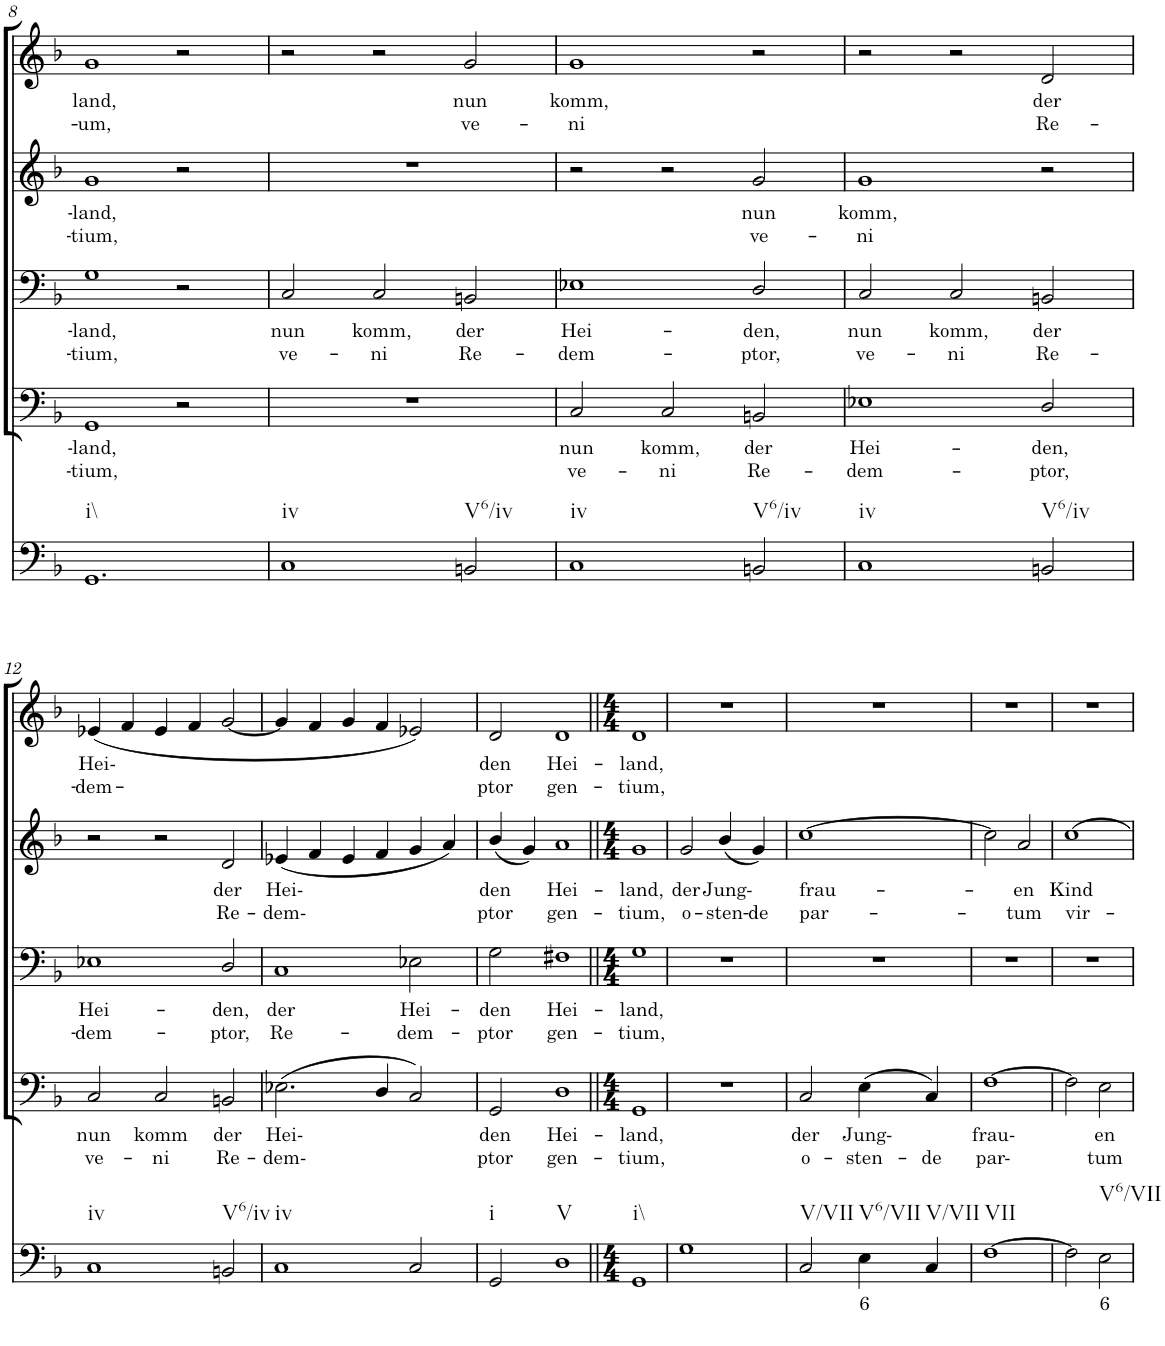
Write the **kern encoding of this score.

**kern	**text	**kern	**text	**text	**kern	**text	**text	**kern	**text	**text	**kern	**text	**text
*part5	*part5	*part4	*part4	*part4	*part3	*part3	*part3	*part2	*part2	*part2	*part1	*part1	*part1
*staff5	*staff5	*staff4	*staff4	*staff4	*staff3	*staff3	*staff3	*staff2	*staff2	*staff2	*staff1	*staff1	*staff1
*I"Continuo	*	*I"Bass II	*	*	*I"Bass I	*	*	*I"Soprano II	*	*	*I"Soprano I	*	*
!!LO:PB:g=z
*clefF4	*	*clefF4	*	*	*clefF4	*	*	*clefG2	*	*	*clefG2	*	*
*k[b-]	*	*k[b-]	*	*	*k[b-]	*	*	*k[b-]	*	*	*k[b-]	*	*
*M3/2	*	*M3/2	*	*	*M3/2	*	*	*M3/2	*	*	*M3/2	*	*
=8	=8	=8	=8	=8	=8	=8	=8	=8	=8	=8	=8	=8	=8
!LO:TX:b:t=i\\	!	!	!	!	!	!	!	!	!	!	!	!	!
!	!	!	!LO:LY:b	!LO:LY:b	!	!LO:LY:b	!LO:LY:b	!	!LO:LY:b	!LO:LY:b	!	!LO:LY:b	!LO:LY:b
1.GG	.	1GG	land,	tium,	1G	land,	tium,	1g	land,	tium,	1g	land,	um,
.	.	2r	.	.	2r	.	.	2r	.	.	2r	.	.
=9	=9	=9	=9	=9	=9	=9	=9	=9	=9	=9	=9	=9	=9
!LO:TX:b:t=iv	!	!	!	!	!	!	!	!	!	!	!	!	!
!	!	!	!	!	!	!LO:LY:b	!LO:LY:b	!	!	!	!	!	!
1C	.	1.r	.	.	2C/	nun	ve-	1.r	.	.	2r	.	.
!	!	!	!	!	!	!LO:LY:b	!LO:LY:b	!	!	!	!	!	!
.	.	.	.	.	2C/	komm,	ni	.	.	.	2r	.	.
!LO:TX:b:t=V6/iv	!	!	!	!	!	!	!	!	!	!	!	!	!
!	!	!	!	!	!	!LO:LY:b	!LO:LY:b	!	!	!	!	!LO:LY:b	!LO:LY:b
2BBn/	.	.	.	.	2BBn/	der	Re-	.	.	.	2g/	nun	ve-
=10	=10	=10	=10	=10	=10	=10	=10	=10	=10	=10	=10	=10	=10
!LO:TX:b:t=iv	!	!	!	!	!	!	!	!	!	!	!	!	!
!	!	!	!LO:LY:b	!LO:LY:b	!	!LO:LY:b	!LO:LY:b	!	!	!	!	!LO:LY:b	!LO:LY:b
1C	.	2C/	nun	ve-	1E-X	Hei-	dem-	2r	.	.	1g	komm,	ni
!	!	!	!LO:LY:b	!LO:LY:b	!	!	!	!	!	!	!	!	!
.	.	2C/	komm,	ni	.	.	.	2r	.	.	.	.	.
!LO:TX:b:t=V6/iv	!	!	!	!	!	!	!	!	!	!	!	!	!
!	!	!	!LO:LY:b	!LO:LY:b	!	!LO:LY:b	!LO:LY:b	!	!LO:LY:b	!LO:LY:b	!	!	!
2BBn/	.	2BBn/	der	Re-	2D/	den,	ptor,	2g/	nun	ve-	2r	.	.
=11	=11	=11	=11	=11	=11	=11	=11	=11	=11	=11	=11	=11	=11
!LO:TX:b:t=iv	!	!	!	!	!	!	!	!	!	!	!	!	!
!	!	!	!LO:LY:b	!LO:LY:b	!	!LO:LY:b	!LO:LY:b	!	!LO:LY:b	!LO:LY:b	!	!	!
1C	.	1E-X	Hei-	dem-	2C/	nun	ve-	1g	komm,	ni	2r	.	.
!	!	!	!	!	!	!LO:LY:b	!LO:LY:b	!	!	!	!	!	!
.	.	.	.	.	2C/	komm,	ni	.	.	.	2r	.	.
!LO:TX:b:t=V6/iv	!	!	!	!	!	!	!	!	!	!	!	!	!
!	!	!	!LO:LY:b	!LO:LY:b	!	!LO:LY:b	!LO:LY:b	!	!	!	!	!LO:LY:b	!LO:LY:b
2BBn/	.	2D/	den,	ptor,	2BBn/	der	Re-	2r	.	.	2d/	der	Re-
!!LO:LB:g=z
=12	=12	=12	=12	=12	=12	=12	=12	=12	=12	=12	=12	=12	=12
!LO:TX:b:t=iv	!	!	!	!	!	!	!	!	!	!	!	!	!
!	!	!	!LO:LY:b	!LO:LY:b	!	!LO:LY:b	!LO:LY:b	!	!	!	!	!LO:LY:b	!LO:LY:b
1C	.	2C/	nun	ve-	1E-X	Hei-	dem-	2r	.	.	(4e-X/	Hei-	dem-
.	.	.	.	.	.	.	.	.	.	.	4f/	.	.
!	!	!	!LO:LY:b	!LO:LY:b	!	!	!	!	!	!	!	!	!
.	.	2C/	komm	ni	.	.	.	2r	.	.	4e-/	.	.
.	.	.	.	.	.	.	.	.	.	.	4f/	.	.
!LO:TX:b:t=V6/iv	!	!	!	!	!	!	!	!	!	!	!	!	!
!	!	!	!LO:LY:b	!LO:LY:b	!	!LO:LY:b	!LO:LY:b	!	!LO:LY:b	!LO:LY:b	!	!	!
2BBn/	.	2BBn/	der	Re-	2D/	den,	ptor,	2d/	der	Re-	[2g/	.	.
=13	=13	=13	=13	=13	=13	=13	=13	=13	=13	=13	=13	=13	=13
!LO:TX:b:t=iv	!	!	!	!	!	!	!	!	!	!	!	!	!
!	!	!	!LO:LY:b	!LO:LY:b	!	!LO:LY:b	!LO:LY:b	!	!LO:LY:b	!LO:LY:b	!	!	!
1C	.	(2.E-X\	Hei-	dem-	1C	der	Re-	(4e-X/	Hei-	dem-	4g/]	.	.
.	.	.	.	.	.	.	.	4f/	.	.	4f/	.	.
.	.	.	.	.	.	.	.	4e-/	.	.	4g/	.	.
.	.	4D/	.	.	.	.	.	4f/	.	.	4f/	.	.
!	!	!	!	!	!	!LO:LY:b	!LO:LY:b	!	!	!	!	!	!
2C/	.	2C/)	.	.	2E-X\	Hei-	dem-	4g/	.	.	2e-X/)	.	.
.	.	.	.	.	.	.	.	4a/)	.	.	.	.	.
=14	=14	=14	=14	=14	=14	=14	=14	=14	=14	=14	=14	=14	=14
!LO:TX:b:t=i	!	!	!	!	!	!	!	!	!	!	!	!	!
!	!	!	!LO:LY:b	!LO:LY:b	!	!LO:LY:b	!LO:LY:b	!	!LO:LY:b	!LO:LY:b	!	!LO:LY:b	!LO:LY:b
2GG/	.	2GG/	den	ptor	2G\	den	ptor	(4b-/	den	ptor	2d/	den	ptor
.	.	.	.	.	.	.	.	4g/)	.	.	.	.	.
!LO:TX:b:t=V	!	!	!	!	!	!	!	!	!	!	!	!	!
!	!	!	!LO:LY:b	!LO:LY:b	!	!LO:LY:b	!LO:LY:b	!	!LO:LY:b	!LO:LY:b	!	!LO:LY:b	!LO:LY:b
1D	.	1D	Hei-	gen-	1F#X	Hei-	gen-	1a	Hei-	gen-	1d	Hei-	gen-
=15||	=15||	=15||	=15||	=15||	=15||	=15||	=15||	=15||	=15||	=15||	=15||	=15||	=15||
*M4/4	*	*M4/4	*	*	*M4/4	*	*	*M4/4	*	*	*M4/4	*	*
!LO:TX:b:t=i\\	!	!	!	!	!	!	!	!	!	!	!	!	!
!	!	!	!LO:LY:b	!LO:LY:b	!	!LO:LY:b	!LO:LY:b	!	!LO:LY:b	!LO:LY:b	!	!LO:LY:b	!LO:LY:b
1GG	.	1GG	land,	tium,	1G	land,	tium,	1g	land,	tium,	1d	land,	tium,
=16	=16	=16	=16	=16	=16	=16	=16	=16	=16	=16	=16	=16	=16
!	!	!	!	!	!	!	!	!	!LO:LY:b	!LO:LY:b	!	!	!
1G	.	1r	.	.	1r	.	.	2g/	der	o-	1r	.	.
!	!	!	!	!	!	!	!	!	!LO:LY:b	!LO:LY:b	!	!	!
.	.	.	.	.	.	.	.	(4b-/	Jung-	sten-	.	.	.
!	!	!	!	!	!	!	!	!	!	!LO:LY:b	!	!	!
.	.	.	.	.	.	.	.	4g/)	.	de	.	.	.
=17	=17	=17	=17	=17	=17	=17	=17	=17	=17	=17	=17	=17	=17
!LO:TX:b:t=V/VII	!	!	!	!	!	!	!	!	!	!	!	!	!
!	!	!	!LO:LY:b	!LO:LY:b	!	!	!	!	!LO:LY:b	!LO:LY:b	!	!	!
2C/	.	2C/	der	o-	1r	.	.	[1cc	frau-	par-	1r	.	.
!LO:TX:b:t=V6/VII	!	!	!	!	!	!	!	!	!	!	!	!	!
!	!LO:LY:b	!	!LO:LY:b	!LO:LY:b	!	!	!	!	!	!	!	!	!
4E\	6	(4E\	Jung-	sten-	.	.	.	.	.	.	.	.	.
!LO:TX:b:t=V/VII	!	!	!	!	!	!	!	!	!	!	!	!	!
!	!	!	!	!LO:LY:b	!	!	!	!	!	!	!	!	!
4C/	.	4C/)	.	de	.	.	.	.	.	.	.	.	.
=18	=18	=18	=18	=18	=18	=18	=18	=18	=18	=18	=18	=18	=18
!LO:TX:b:t=VII	!	!	!	!	!	!	!	!	!	!	!	!	!
!	!	!	!LO:LY:b	!LO:LY:b	!	!	!	!	!	!	!	!	!
[1F	.	[1F	frau-	par-	1r	.	.	2cc\]	.	.	1r	.	.
!	!	!	!	!	!	!	!	!	!LO:LY:b	!LO:LY:b	!	!	!
.	.	.	.	.	.	.	.	2a/	en	tum	.	.	.
=19	=19	=19	=19	=19	=19	=19	=19	=19	=19	=19	=19	=19	=19
!	!	!	!	!	!	!	!	!	!LO:LY:b	!LO:LY:b	!	!	!
2F\]	.	2F\]	.	.	1r	.	.	[1cc	Kind	vir-	1r	.	.
!LO:TX:b:t=V6/VII	!	!	!	!	!	!	!	!	!	!	!	!	!
!	!LO:LY:b	!	!LO:LY:b	!LO:LY:b	!	!	!	!	!	!	!	!	!
2E\	6	2E\	en	tum	.	.	.	.	.	.	.	.	.
=	=	=	=	=	=	=	=	=	=	=	=	=	=
*-	*-	*-	*-	*-	*-	*-	*-	*-	*-	*-	*-	*-	*-
